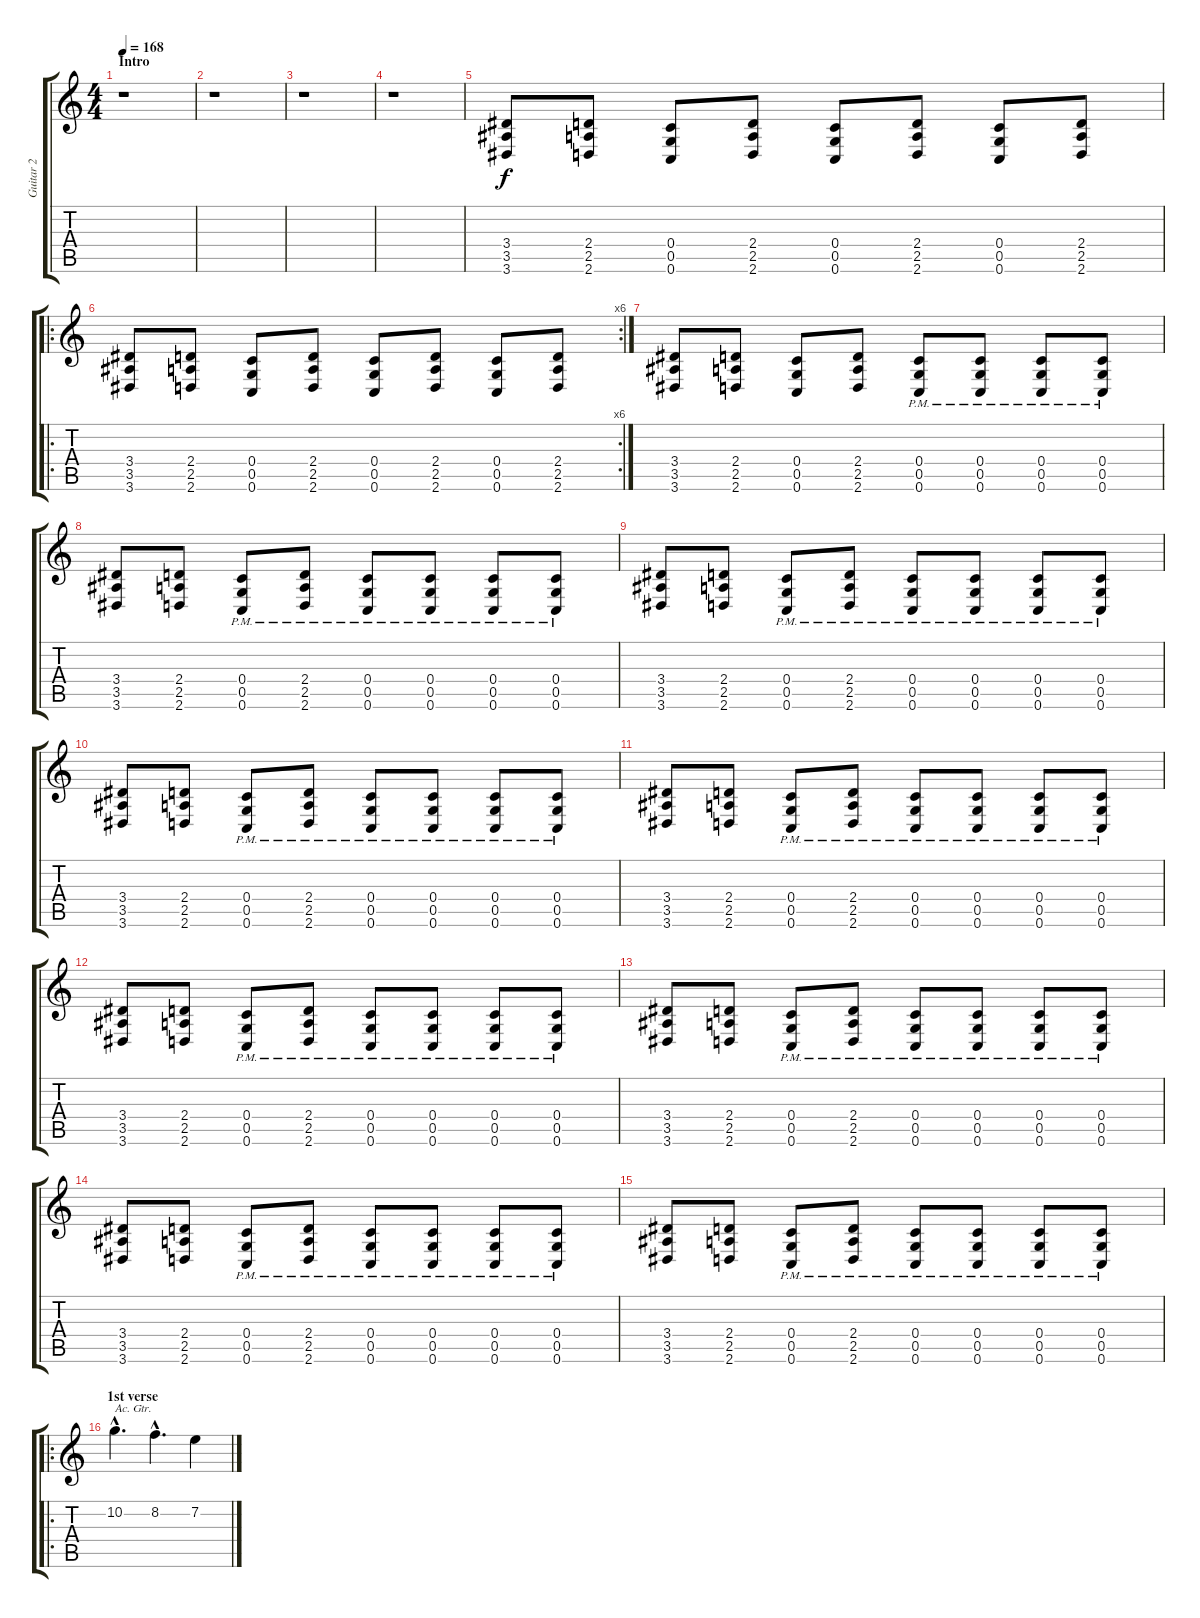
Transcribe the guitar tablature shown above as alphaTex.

\track ("Guitar 2" "Guitar 2") {instrument distortionguitar}
\staff {score tabs}
\tuning (D4 A3 F3 C3 G2 C2) {hide}
\ts (4 4)
\section ("" "Intro")
\tempo 168
\clef g2
\ks c
r.1{dy f instrument distortionguitar} |
r.1 |
r.1 |
r.1 |
(3.4 3.5 3.6).8 (2.4 2.5 2.6).8 (0.4 0.5 0.6).8 (2.4 2.5 2.6).8 (0.4 0.5 0.6).8 (2.4 2.5 2.6).8 (0.4 0.5 0.6).8 (2.4 2.5 2.6).8 |
\ro
\rc 6
(3.4 3.5 3.6).8 (2.4 2.5 2.6).8 (0.4 0.5 0.6).8 (2.4 2.5 2.6).8 (0.4 0.5 0.6).8 (2.4 2.5 2.6).8 (0.4 0.5 0.6).8 (2.4 2.5 2.6).8 |
(3.4 3.5 3.6).8 (2.4 2.5 2.6).8 (0.4 0.5 0.6).8 (2.4 2.5 2.6).8 (0.4{pm} 0.5{pm} 0.6{pm}).8 (0.4{pm} 0.5{pm} 0.6{pm}).8 (0.4{pm} 0.5{pm} 0.6{pm}).8 (0.4{pm} 0.5{pm} 0.6{pm}).8 |
(3.4 3.5 3.6).8 (2.4 2.5 2.6).8 (0.4{pm} 0.5{pm} 0.6{pm}).8 (2.4{pm} 2.5{pm} 2.6{pm}).8 (0.4{pm} 0.5{pm} 0.6{pm}).8 (0.4{pm} 0.5{pm} 0.6{pm}).8 (0.4{pm} 0.5{pm} 0.6{pm}).8 (0.4{pm} 0.5{pm} 0.6{pm}).8 |
(3.4 3.5 3.6).8 (2.4 2.5 2.6).8 (0.4{pm} 0.5{pm} 0.6{pm}).8 (2.4{pm} 2.5{pm} 2.6{pm}).8 (0.4{pm} 0.5{pm} 0.6{pm}).8 (0.4{pm} 0.5{pm} 0.6{pm}).8 (0.4{pm} 0.5{pm} 0.6{pm}).8 (0.4{pm} 0.5{pm} 0.6{pm}).8 |
(3.4 3.5 3.6).8 (2.4 2.5 2.6).8 (0.4{pm} 0.5{pm} 0.6{pm}).8 (2.4{pm} 2.5{pm} 2.6{pm}).8 (0.4{pm} 0.5{pm} 0.6{pm}).8 (0.4{pm} 0.5{pm} 0.6{pm}).8 (0.4{pm} 0.5{pm} 0.6{pm}).8 (0.4{pm} 0.5{pm} 0.6{pm}).8 |
(3.4 3.5 3.6).8 (2.4 2.5 2.6).8 (0.4{pm} 0.5{pm} 0.6{pm}).8 (2.4{pm} 2.5{pm} 2.6{pm}).8 (0.4{pm} 0.5{pm} 0.6{pm}).8 (0.4{pm} 0.5{pm} 0.6{pm}).8 (0.4{pm} 0.5{pm} 0.6{pm}).8 (0.4{pm} 0.5{pm} 0.6{pm}).8 |
(3.4 3.5 3.6).8 (2.4 2.5 2.6).8 (0.4{pm} 0.5{pm} 0.6{pm}).8 (2.4{pm} 2.5{pm} 2.6{pm}).8 (0.4{pm} 0.5{pm} 0.6{pm}).8 (0.4{pm} 0.5{pm} 0.6{pm}).8 (0.4{pm} 0.5{pm} 0.6{pm}).8 (0.4{pm} 0.5{pm} 0.6{pm}).8 |
(3.4 3.5 3.6).8 (2.4 2.5 2.6).8 (0.4{pm} 0.5{pm} 0.6{pm}).8 (2.4{pm} 2.5{pm} 2.6{pm}).8 (0.4{pm} 0.5{pm} 0.6{pm}).8 (0.4{pm} 0.5{pm} 0.6{pm}).8 (0.4{pm} 0.5{pm} 0.6{pm}).8 (0.4{pm} 0.5{pm} 0.6{pm}).8 |
(3.4 3.5 3.6).8 (2.4 2.5 2.6).8 (0.4{pm} 0.5{pm} 0.6{pm}).8 (2.4{pm} 2.5{pm} 2.6{pm}).8 (0.4{pm} 0.5{pm} 0.6{pm}).8 (0.4{pm} 0.5{pm} 0.6{pm}).8 (0.4{pm} 0.5{pm} 0.6{pm}).8 (0.4{pm} 0.5{pm} 0.6{pm}).8 |
(3.4 3.5 3.6).8 (2.4 2.5 2.6).8 (0.4{pm} 0.5{pm} 0.6{pm}).8 (2.4{pm} 2.5{pm} 2.6{pm}).8 (0.4{pm} 0.5{pm} 0.6{pm}).8 (0.4{pm} 0.5{pm} 0.6{pm}).8 (0.4{pm} 0.5{pm} 0.6{pm}).8 (0.4{pm} 0.5{pm} 0.6{pm}).8 |
\ro
\section ("" "1st verse")
10.2{hac}.4{d txt "Ac. Gtr." instrument acousticguitarnylon} 8.2{hac}.4{d} 7.2.4
